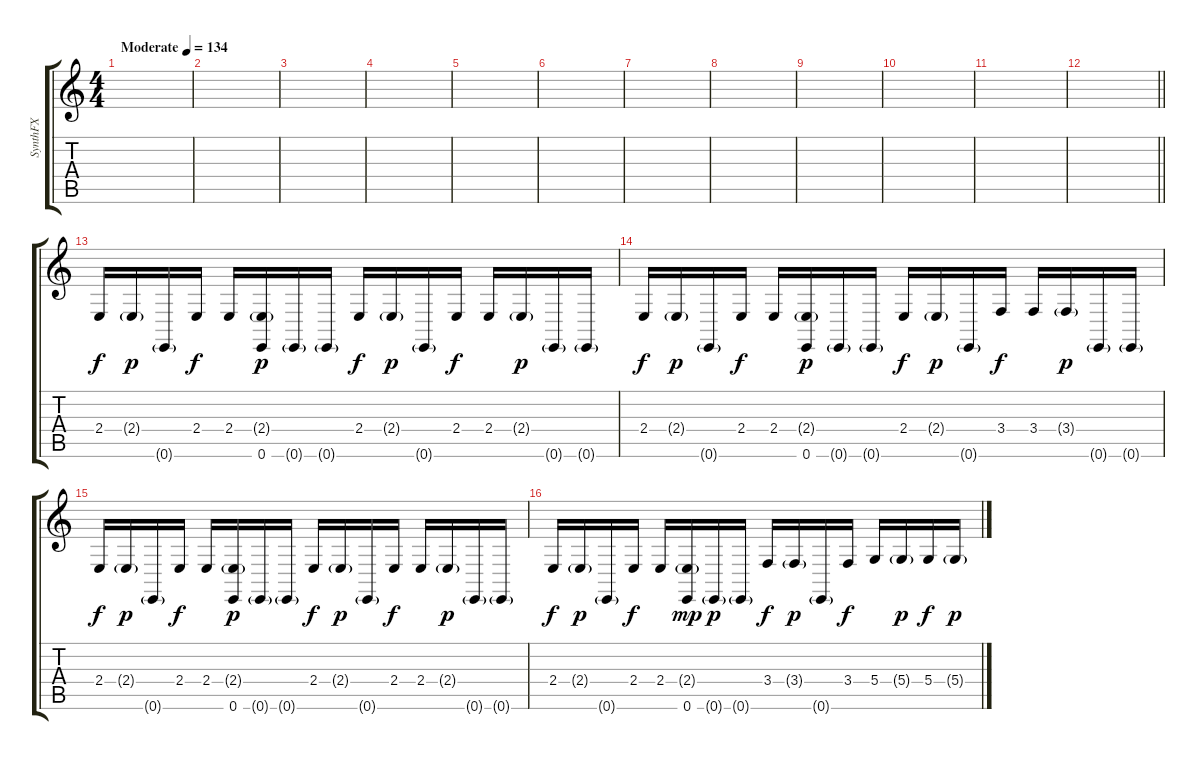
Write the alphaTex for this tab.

\track ("SynthFX" "SynthFX") {instrument lead8bassandlead}
\staff {score tabs}
\tuning (E4 B3 G3 D3 A2 E2) {hide}
\ts (4 4)
\tempo (134 "Moderate")
\clef g2
\ks c
|
|
|
|
|
|
|
|
|
|
|
\barLineRight lightlight
|
\section ("" "")
2.4.16 2.4{g}.16{dy p} 0.6{g}.16 2.4.16{dy f} 2.4.16 (2.4{g} 0.6).16{dy p} 0.6{g}.16 0.6{g}.16 2.4.16{dy f} 2.4{g}.16{dy p} 0.6{g}.16 2.4.16{dy f} 2.4.16 2.4{g}.16{dy p} 0.6{g}.16 0.6{g}.16 |
2.4.16{dy f} 2.4{g}.16{dy p} 0.6{g}.16 2.4.16{dy f} 2.4.16 (2.4{g} 0.6).16{dy p} 0.6{g}.16 0.6{g}.16 2.4.16{dy f} 2.4{g}.16{dy p} 0.6{g}.16 3.4.16{dy f} 3.4.16 3.4{g}.16{dy p} 0.6{g}.16 0.6{g}.16 |
2.4.16{dy f} 2.4{g}.16{dy p} 0.6{g}.16 2.4.16{dy f} 2.4.16 (2.4{g} 0.6).16{dy p} 0.6{g}.16 0.6{g}.16 2.4.16{dy f} 2.4{g}.16{dy p} 0.6{g}.16 2.4.16{dy f} 2.4.16 2.4{g}.16{dy p} 0.6{g}.16 0.6{g}.16 |
2.4.16{dy f} 2.4{g}.16{dy p} 0.6{g}.16 2.4.16{dy f} 2.4.16 (2.4{g} 0.6).16{dy mp} 0.6{g}.16{dy p} 0.6{g}.16 3.4.16{dy f} 3.4{g}.16{dy p} 0.6{g}.16 3.4.16{dy f} 5.4.16 5.4{g}.16{dy p} 5.4.16{dy f} 5.4{g}.16{dy p}
